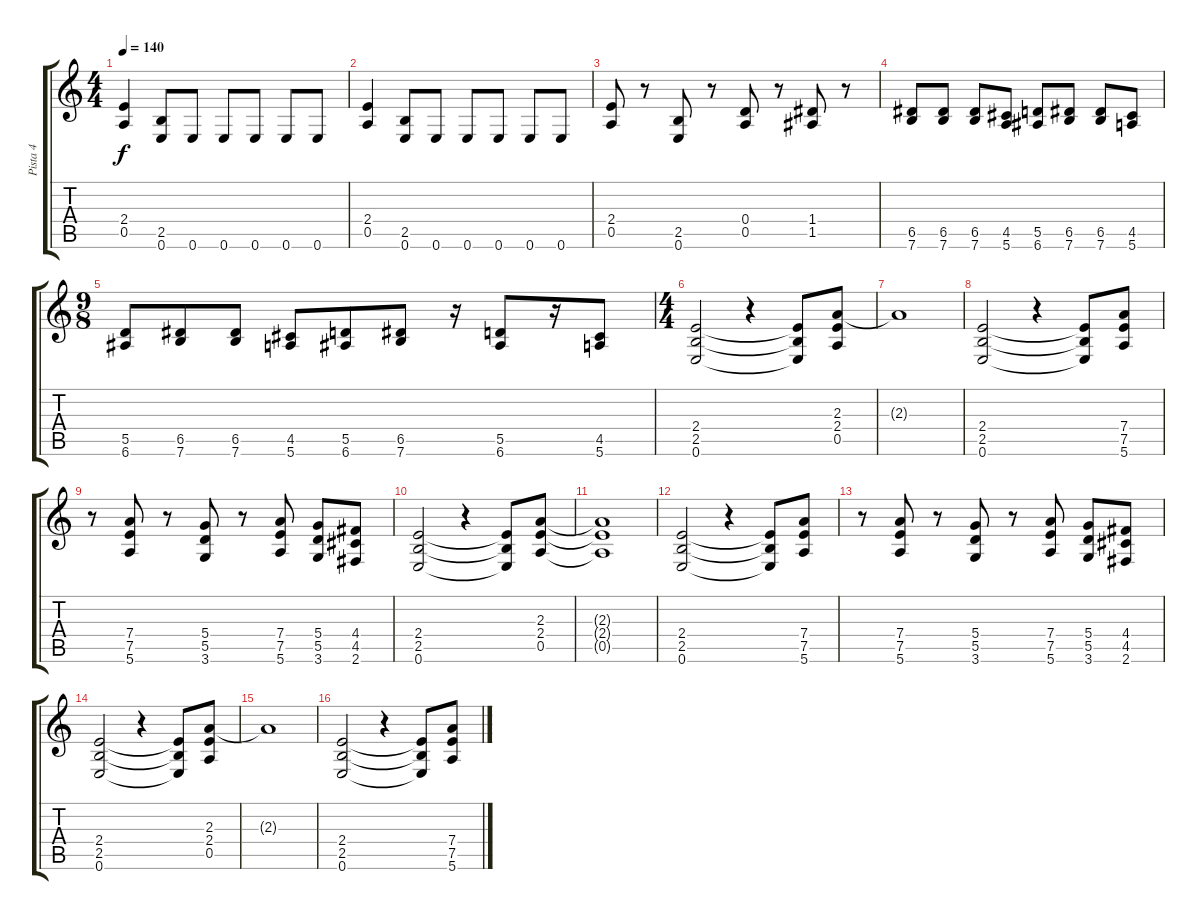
\track ("Pista 4" "Pista 4") {instrument distortionguitar}
\staff {score tabs}
\tuning (E4 B3 G3 D3 A2 E2) {hide}
\ts (4 4)
\tempo 140
\clef g2
\ks c
(2.4 0.5).4{dy f} (2.5 0.6).8 0.6.8 0.6.8 0.6.8 0.6.8 0.6.8 |
(2.4 0.5).4 (2.5 0.6).8 0.6.8 0.6.8 0.6.8 0.6.8 0.6.8 |
(2.4 0.5).8 r.8 (2.5 0.6).8 r.8 (0.4 0.5).8 r.8 (1.4 1.5).8 r.8 |
(6.5 7.6).8 (6.5 7.6).8 (6.5 7.6).8 (4.5 5.6).8 (5.5 6.6).8 (6.5 7.6).8 (6.5 7.6).8 (4.5 5.6).8 |
\ts (9 8)
(5.5 6.6).8 (6.5 7.6).8 (6.5 7.6).8 (4.5 5.6).8 (5.5 6.6).8 (6.5 7.6).8 r.16 (5.5 6.6).8 r.16 (4.5 5.6).8 |
\ts (4 4)
(2.4 2.5 0.6).2 r.4 (2.4{t} 2.5{t} 0.6{t}).8 (2.3 2.4 0.5).8 |
2.3{t}.1 |
(2.4 2.5 0.6).2 r.4 (2.4{t} 2.5{t} 0.6{t}).8 (7.4 7.5 5.6).8 |
r.8 (7.4 7.5 5.6).8 r.8 (5.4 5.5 3.6).8 r.8 (7.4 7.5 5.6).8 (5.4 5.5 3.6).8 (4.4 4.5 2.6).8 |
(2.4 2.5 0.6).2 r.4 (2.4{t} 2.5{t} 0.6{t}).8 (2.3 2.4 0.5).8 |
(2.3{t} 2.4{t} 0.5{t}).1 |
(2.4 2.5 0.6).2 r.4 (2.4{t} 2.5{t} 0.6{t}).8 (7.4 7.5 5.6).8 |
r.8 (7.4 7.5 5.6).8 r.8 (5.4 5.5 3.6).8 r.8 (7.4 7.5 5.6).8 (5.4 5.5 3.6).8 (4.4 4.5 2.6).8 |
(2.4 2.5 0.6).2 r.4 (2.4{t} 2.5{t} 0.6{t}).8 (2.3 2.4 0.5).8 |
2.3{t}.1 |
(2.4 2.5 0.6).2 r.4 (2.4{t} 2.5{t} 0.6{t}).8 (7.4 7.5 5.6).8
